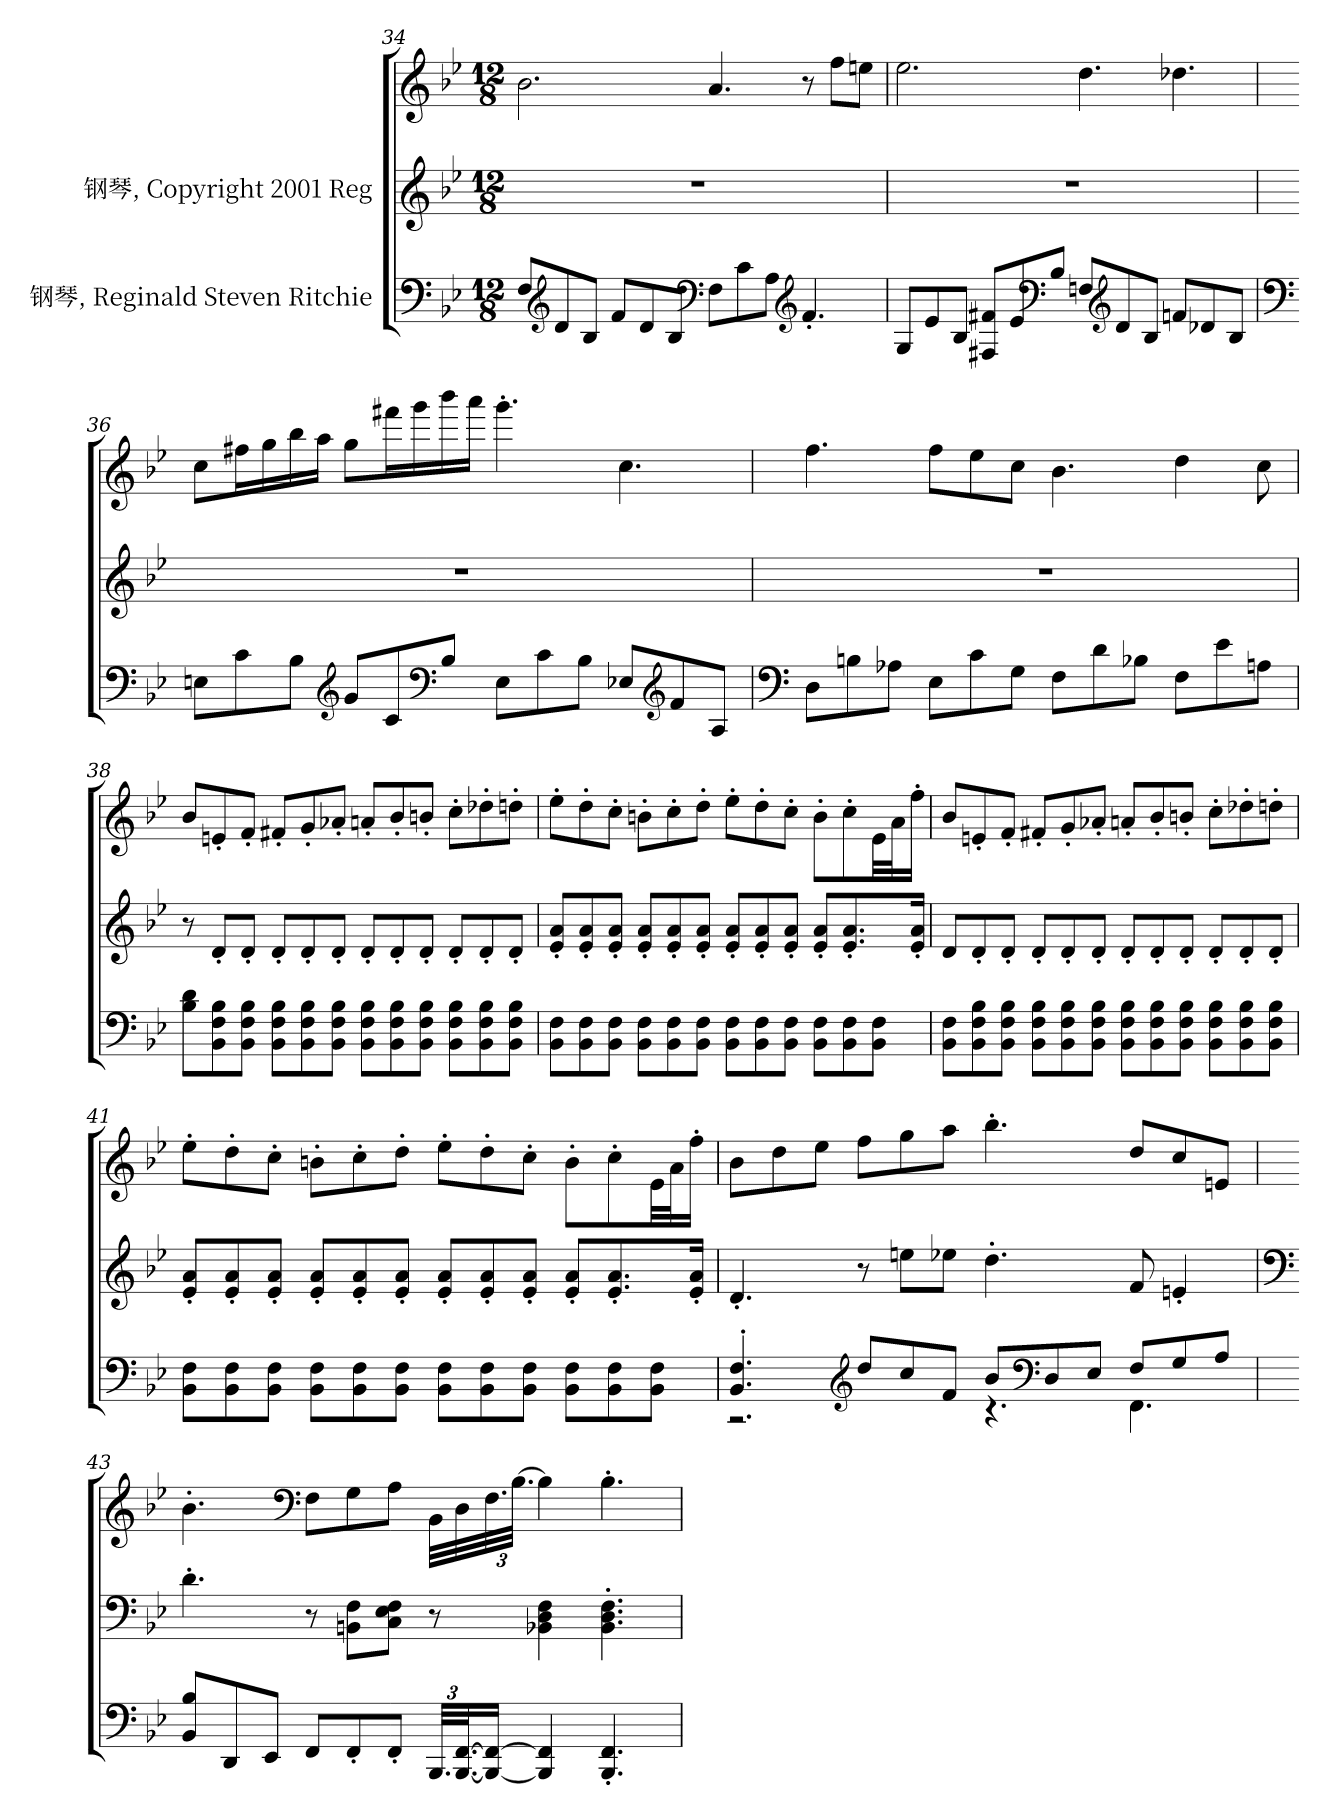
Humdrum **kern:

**kern	**kern	**kern
*part2	*part1	*part1
*staff3	*staff2	*staff1
*I"钢琴, Reginald Steven Ritchie	*I"钢琴, Copyright 2001 Reg	*
*clefF4	*clefG2	*clefG2
*k[b-e-]	*k[b-e-]	*k[b-e-]
*M12/8	*M12/8	*M12/8
=34	=34	=34
8F/L	1.r	2.b-\
*clefG2	*	*
8d/	.	.
8B-/J	.	.
8f/L	.	.
8d/	.	.
8B-/J	.	.
*clefF4	*	*
8F\L	.	4.a/
8c\	.	.
8A\J	.	.
*clefG2	*	*
4.f'/	.	8r
.	.	8ff\L
.	.	8een\J
!!LO:LB:g=z
=35	=35	=35
8G/L	1.r	2.ee-\
8e-/	.	.
8B-/J	.	.
8F#X/ 8f#X/L	.	.
8e-/	.	.
*clefF4	*	*
8B-/J	.	.
8Fn/L	.	4.dd\
*clefG2	*	*
8d/	.	.
8B-/J	.	.
8fn/L	.	4.dd-X\
8d-X/	.	.
8B-/J	.	.
!!LO:LB:g=z
=36	=36	=36
*clefF4	*	*
8En\L	1.r	8cc\L
8c\	.	16ff#X\L
.	.	16gg\
8B-\J	.	16bb-\
.	.	16aa\JJ
*clefG2	*	*
8g/L	.	8gg\L
8c/	.	16fff#X\L
.	.	16ggg\
*clefF4	*	*
8B-/J	.	16bbb-\
.	.	16aaa\JJ
8E\L	.	4.ggg'\
8c\	.	.
8B-\J	.	.
8E-X/L	.	4.cc\
*clefG2	*	*
8f/	.	.
8A/J	.	.
=37	=37	=37
*clefF4	*	*
8D\L	1.r	4.ff\
8Bn\	.	.
8A-X\J	.	.
8E-\L	.	8ff\L
8c\	.	8ee-\
8G\J	.	8cc\J
8F\L	.	4.b-\
8d\	.	.
8B-X\J	.	.
8F\L	.	4dd\
8e-\	.	.
8An\J	.	8cc\
!!LO:LB:g=z
=38	=38	=38
8B-\ 8d\L	8r	8b-/L
8BB-\ 8F\ 8B-\	8d'/L	8en'/
8BB-\ 8F\ 8B-\J	8d'/J	8f'/J
8BB-\ 8F\ 8B-\L	8d'/L	8f#X'/L
8BB-\ 8F\ 8B-\	8d'/	8g'/
8BB-\ 8F\ 8B-\J	8d'/J	8a-X'/J
8BB-\ 8F\ 8B-\L	8d'/L	8an'/L
8BB-\ 8F\ 8B-\	8d'/	8b-'/
8BB-\ 8F\ 8B-\J	8d'/J	8bn'/J
8BB-\ 8F\ 8B-\L	8d'/L	8cc'\L
8BB-\ 8F\ 8B-\	8d'/	8dd-X'\
8BB-\ 8F\ 8B-\J	8d'/J	8ddn'\J
=39	=39	=39
8BB-\ 8F\L	8e-/' 8a/'L	8ee-'\L
8BB-\ 8F\	8e-/' 8a/'	8dd'\
8BB-\ 8F\J	8e-/' 8a/'J	8cc'\J
8BB-\ 8F\L	8e-/' 8a/'L	8bn'\L
8BB-\ 8F\	8e-/' 8a/'	8cc'\
8BB-\ 8F\J	8e-/' 8a/'J	8dd'\J
8BB-\ 8F\L	8e-/' 8a/'L	8ee-'\L
8BB-\ 8F\	8e-/' 8a/'	8dd'\
8BB-\ 8F\J	8e-/' 8a/'J	8cc'\J
*	*	*MM90
8BB-\ 8F\L	8e-/' 8a/'L	8b'\L
8BB-\ 8F\	8.e-/' 8.a/'	8cc'\
8BB-\ 8F\J	.	32e-\LL
.	.	32a\J
.	16e-/' 16a/'Jk	16ff'\JJ
!!LO:PB:g=z
=40	=40	=40
8BB-\ 8F\L	8d/L	8b-/L
8BB-\ 8F\ 8B-\	8d'/	8en'/
8BB-\ 8F\ 8B-\J	8d'/J	8f'/J
8BB-\ 8F\ 8B-\L	8d'/L	8f#X'/L
8BB-\ 8F\ 8B-\	8d'/	8g'/
8BB-\ 8F\ 8B-\J	8d'/J	8a-X'/J
8BB-\ 8F\ 8B-\L	8d'/L	8an'/L
8BB-\ 8F\ 8B-\	8d'/	8b-'/
8BB-\ 8F\ 8B-\J	8d'/J	8bn'/J
8BB-\ 8F\ 8B-\L	8d'/L	8cc'\L
8BB-\ 8F\ 8B-\	8d'/	8dd-X'\
8BB-\ 8F\ 8B-\J	8d'/J	8ddn'\J
=41	=41	=41
8BB-\ 8F\L	8e-/' 8a/'L	8ee-'\L
8BB-\ 8F\	8e-/' 8a/'	8dd'\
8BB-\ 8F\J	8e-/' 8a/'J	8cc'\J
8BB-\ 8F\L	8e-/' 8a/'L	8bn'\L
8BB-\ 8F\	8e-/' 8a/'	8cc'\
8BB-\ 8F\J	8e-/' 8a/'J	8dd'\J
8BB-\ 8F\L	8e-/' 8a/'L	8ee-'\L
8BB-\ 8F\	8e-/' 8a/'	8dd'\
8BB-\ 8F\J	8e-/' 8a/'J	8cc'\J
8BB-\ 8F\L	8e-/' 8a/'L	8b'\L
8BB-\ 8F\	8.e-/' 8.a/'	8cc'\
8BB-\ 8F\J	.	32e-\LL
.	.	32a\J
.	16e-/' 16a/'Jk	16ff'\JJ
!!LO:LB:g=z
=42	=42	=42
*^	*	*
4.BB-/' 4.F/'	2.r	4.d'/	8b-\L
.	.	.	8dd\
.	.	.	8ee-\J
*clefG2	*	*	*
8dd/L	.	8r	8ff\L
8cc/	.	8een\L	8gg\
8f/J	.	8ee-X\J	8aa\J
8b-/L	4.r	4.dd'\	4.bb-'\
*clefF4	*	*	*
8D/	.	.	.
8E-/J	.	.	.
8F/L	4.FF\	8f/	8dd/L
8G/	.	4en'/	8cc/
8A/J	.	.	8en/J
*v	*v	*	*
=43	=43	=43
*	*clefF4	*
8BB-/ 8B-/L	4.d'\	4.b-'\
8DD/	.	.
8EE-/J	.	.
*	*	*clefF4
8FF/L	8r	8F\L
8FF'/	8BBn\ 8F\L	8G\
8FF'/J	8C\ 8E-\ 8F\J	8A\J
*Xbrackettup	*	*
48.BBB-/LLL	8r	32BB-\LLL
[48.BBB-/ [48.FF/J	.	32D\
*	*	*Xbrackettup
16BBB-/_ 16FF/_JJ	.	48.F\
.	.	[48.B-\JJJ
4BBB-/] 4FF/]	4BB-X\ 4D\ 4F\	4B-\]
4.BBB-/' 4.FF/'	4.BB-\' 4.D\' 4.F\'	4.B-'\
=	=	=
*-	*-	*-
